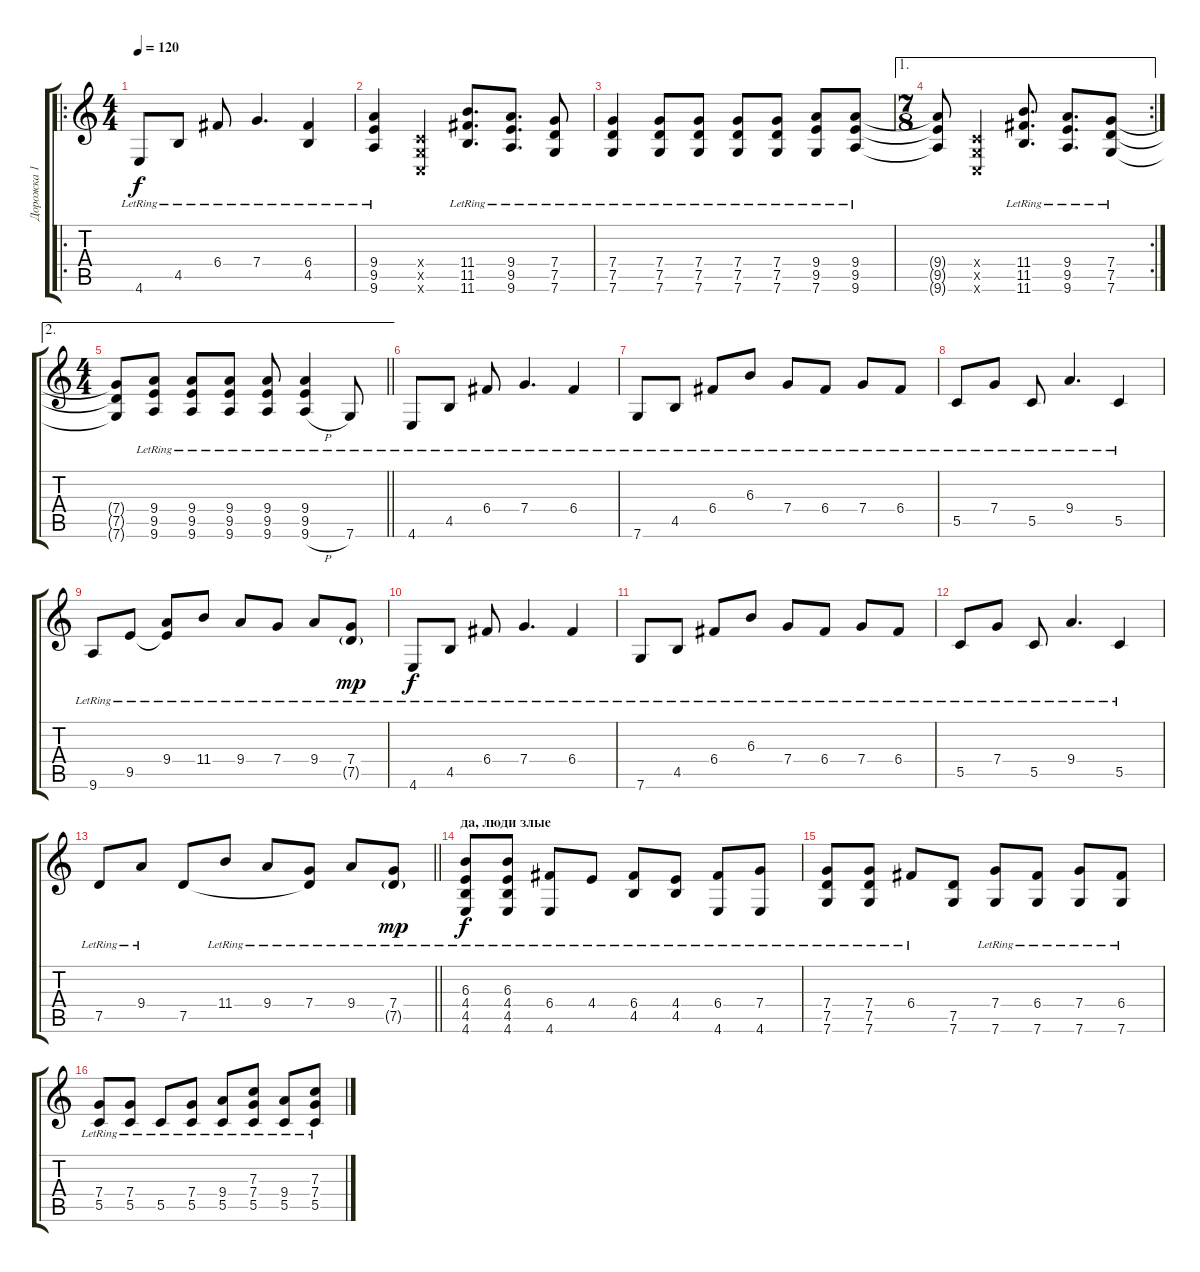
\track ("Дорожка 1" "Дорожка 1") {instrument acousticguitarsteel}
\staff {score tabs}
\tuning (D4 A3 F3 C3 G2 C2) {hide}
\ro
\ts (4 4)
\tempo 120
\clef g2
\ks c
4.6{lr}.8{dy f} 4.5{lr}.8 6.4{lr}.8 7.4{lr}.4{d} (6.4{lr} 4.5).4 |
(9.4{lr} 9.5{lr} 9.6{lr}).4 (0.4{x} 0.5{x} 0.6{x}).4 (11.4{lr} 11.5{lr} 11.6{lr}).8{d} (9.4{lr} 9.5{lr} 9.6{lr}).8{d} (7.4{lr} 7.5{lr} 7.6{lr}).8 |
(7.4{lr} 7.5{lr} 7.6{lr}).4 (7.4{lr} 7.5{lr} 7.6{lr}).8 (7.4{lr} 7.5{lr} 7.6{lr}).8 (7.4{lr} 7.5{lr} 7.6{lr}).8 (7.4{lr} 7.5{lr} 7.6{lr}).8 (9.4{lr} 9.5{lr} 7.6{lr}).8 (9.4{lr} 9.5{lr} 9.6{lr}).8 |
\ae 1
\rc 2
\ts (7 8)
(9.4{t} 9.5{t} 9.6{t}).8 (0.4{x} 0.5{x} 0.6{x}).4 (11.4{lr} 11.5{lr} 11.6{lr}).8{d} (9.4{lr} 9.5{lr} 9.6{lr}).8{d} (7.4{lr} 7.5{lr} 7.6{lr}).8 |
\ae 2
\ts (4 4)
\barLineRight lightlight
(7.4{t} 7.5{t} 7.6{t}).8 (9.4{lr} 9.5{lr} 9.6{lr}).8 (9.4{lr} 9.5{lr} 9.6{lr}).8 (9.4{lr} 9.5{lr} 9.6{lr}).8 (9.4{lr} 9.5{lr} 9.6{lr}).8 (9.4{lr} 9.5{lr} 9.6{h lr}).4 7.6{lr}.8 |
4.6{lr}.8 4.5{lr}.8 6.4{lr}.8 7.4{lr}.4{d} 6.4{lr}.4 |
7.6{lr}.8 4.5{lr}.8 6.4{lr}.8 6.3{lr}.8 7.4{lr}.8 6.4{lr}.8 7.4{lr}.8 6.4{lr}.8 |
5.5{lr}.8 7.4{lr}.8 5.5{lr}.8 9.4{lr}.4{d} 5.5{lr}.4 |
9.6{lr}.8 9.5{lr}.8 (9.4{lr} 9.5{t}).8 11.4{lr}.8 9.4{lr}.8 7.4{lr}.8 9.4{lr}.8 (7.4{lr} 7.5{g lr}).8{dy mp} |
4.6{lr}.8{dy f} 4.5{lr}.8 6.4{lr}.8 7.4{lr}.4{d} 6.4{lr}.4 |
7.6{lr}.8 4.5{lr}.8 6.4{lr}.8 6.3{lr}.8 7.4{lr}.8 6.4{lr}.8 7.4{lr}.8 6.4{lr}.8 |
5.5{lr}.8 7.4{lr}.8 5.5{lr}.8 9.4{lr}.4{d} 5.5{lr}.4 |
\barLineRight lightlight
7.5{lr}.8 9.4{lr}.8 7.5.8 11.4{lr}.8 9.4{lr}.8 (7.4{lr} 7.5{t}).8 9.4{lr}.8 (7.4{lr} 7.5{g}).8{dy mp} |
\section ("" "да, люди злые")
(6.3 4.4 4.5{lr} 4.6{lr}).8{dy f} (6.3 4.4 4.5{lr} 4.6).8 (6.4{lr} 4.6{lr}).8 4.4{lr}.8 (6.4{lr} 4.5{lr}).8 (4.4{lr} 4.5{lr}).8 (6.4{lr} 4.6{lr}).8 (7.4{lr} 4.6{lr}).8 |
(7.4 7.5 7.6{lr}).8 (7.4 7.5{lr} 7.6).8 6.4{lr}.8 (7.5 7.6).8 (7.4{lr} 7.6).8 (6.4{lr} 7.6).8 (7.4{lr} 7.6).8 (6.4{lr} 7.6).8 |
(7.4{lr} 5.5{lr}).8 (7.4{lr} 5.5{lr}).8 5.5{lr}.8 (7.4{lr} 5.5{lr}).8 (9.4{lr} 5.5{lr}).8 (7.3{lr} 7.4{lr} 5.5{lr}).8 (9.4{lr} 5.5{lr}).8 (7.3{lr} 7.4{lr} 5.5{lr}).8
